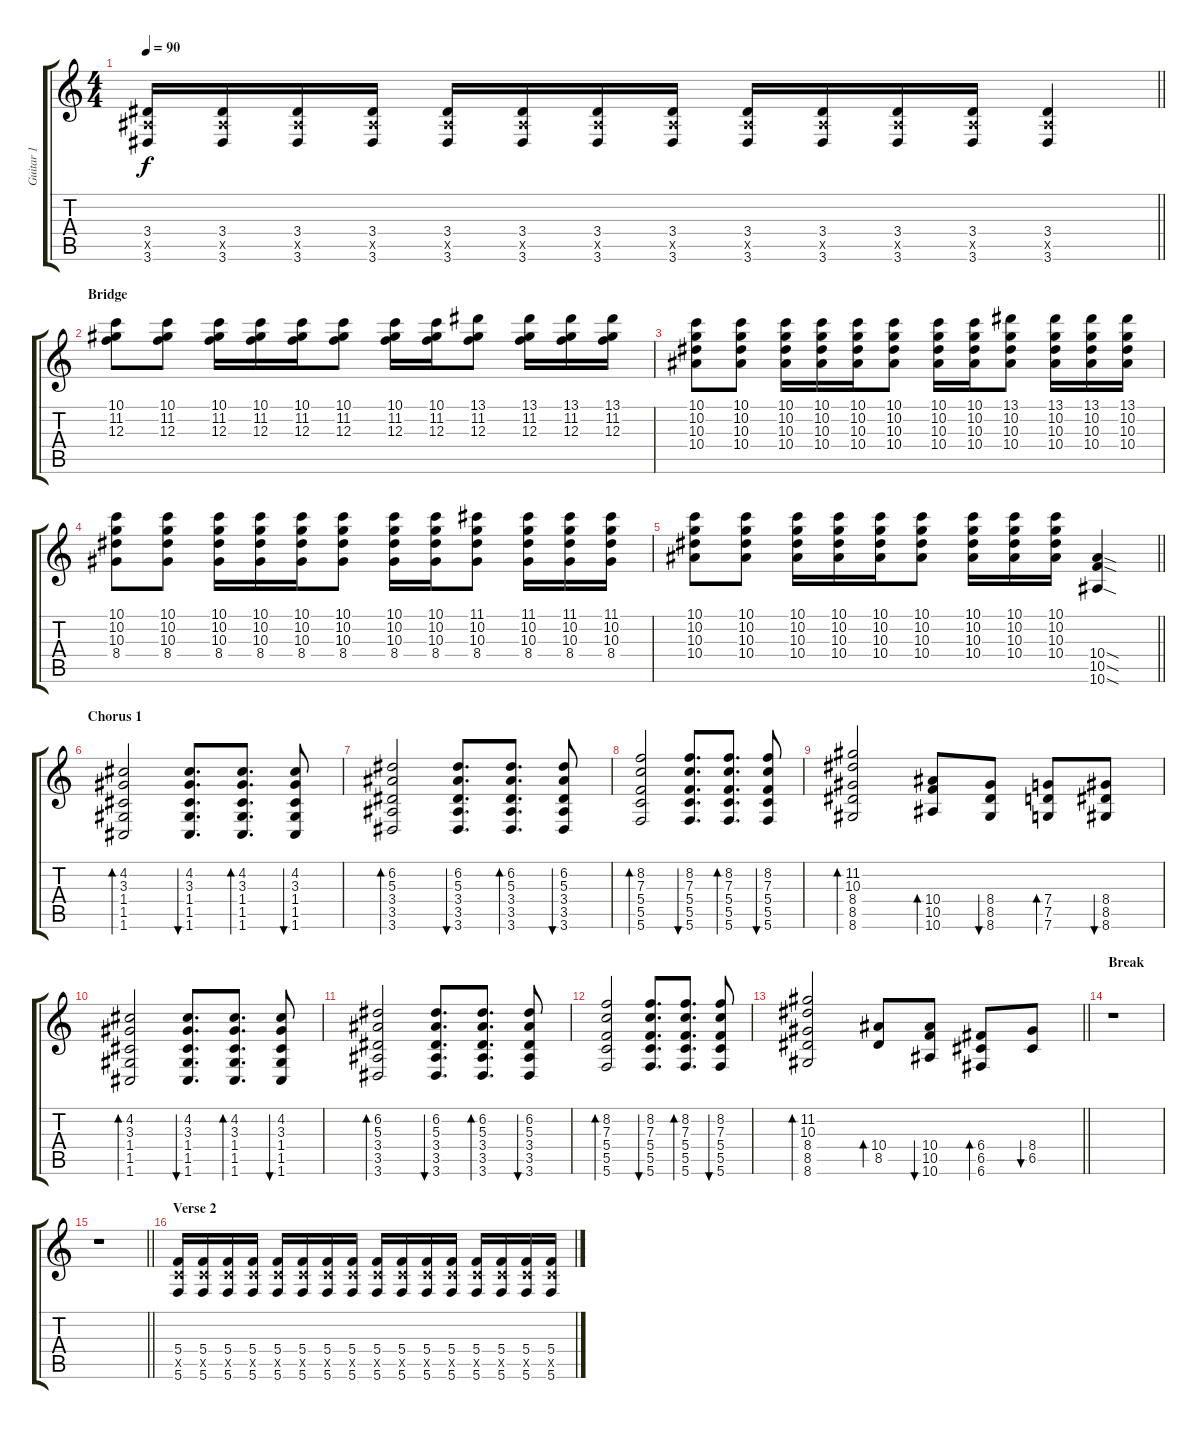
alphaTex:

\track ("Guitar 1" "Guitar 1") {instrument acousticguitarsteel}
\staff {score tabs}
\tuning (D4 A3 F3 C3 G2 C2) {hide}
\ts (4 4)
\tempo 90
\clef g2
\barLineRight lightlight
\ks c
(3.4 3.5{x} 3.6).16{dy f} (3.4 3.5{x} 3.6).16 (3.4 3.5{x} 3.6).16 (3.4 3.5{x} 3.6).16 (3.4 3.5{x} 3.6).16 (3.4 3.5{x} 3.6).16 (3.4 3.5{x} 3.6).16 (3.4 3.5{x} 3.6).16 (3.4 3.5{x} 3.6).16 (3.4 3.5{x} 3.6).16 (3.4 3.5{x} 3.6).16 (3.4 3.5{x} 3.6).16 (3.4 3.5{x} 3.6).4 |
\section ("" "Bridge")
(10.1 11.2 12.3).8 (10.1 11.2 12.3).8 (10.1 11.2 12.3).16 (10.1 11.2 12.3).16 (10.1 11.2 12.3).16 (10.1 11.2 12.3).8 (10.1 11.2 12.3).16 (10.1 11.2 12.3).16 (13.1 11.2 12.3).8 (13.1 11.2 12.3).16 (13.1 11.2 12.3).16 (13.1 11.2 12.3).16 |
(10.1 10.2 10.3 10.4).8 (10.1 10.2 10.3 10.4).8 (10.1 10.2 10.3 10.4).16 (10.1 10.2 10.3 10.4).16 (10.1 10.2 10.3 10.4).16 (10.1 10.2 10.3 10.4).8 (10.1 10.2 10.3 10.4).16 (10.1 10.2 10.3 10.4).16 (13.1 10.2 10.3 10.4).8 (13.1 10.2 10.3 10.4).16 (13.1 10.2 10.3 10.4).16 (13.1 10.2 10.3 10.4).16 |
(10.1 10.2 10.3 8.4).8 (10.1 10.2 10.3 8.4).8 (10.1 10.2 10.3 8.4).16 (10.1 10.2 10.3 8.4).16 (10.1 10.2 10.3 8.4).16 (10.1 10.2 10.3 8.4).8 (10.1 10.2 10.3 8.4).16 (10.1 10.2 10.3 8.4).16 (11.1 10.2 10.3 8.4).8 (11.1 10.2 10.3 8.4).16 (11.1 10.2 10.3 8.4).16 (11.1 10.2 10.3 8.4).16 |
\barLineRight lightlight
(10.1 10.2 10.3 10.4).8 (10.1 10.2 10.3 10.4).8 (10.1 10.2 10.3 10.4).16 (10.1 10.2 10.3 10.4).16 (10.1 10.2 10.3 10.4).16 (10.1 10.2 10.3 10.4).8 (10.1 10.2 10.3 10.4).16 (10.1 10.2 10.3 10.4).16 (10.1 10.2 10.3 10.4).16 (10.4{sod} 10.5{sod} 10.6{sod}).4 |
\section ("" "Chorus 1")
(4.2 3.3 1.4 1.5 1.6).2{bd 60} (4.2 3.3 1.4 1.5 1.6).8{d bu 60} (4.2 3.3 1.4 1.5 1.6).8{d bd 60} (4.2 3.3 1.4 1.5 1.6).8{bu 60} |
(6.2 5.3 3.4 3.5 3.6).2{bd 60} (6.2 5.3 3.4 3.5 3.6).8{d bu 60} (6.2 5.3 3.4 3.5 3.6).8{d bd 60} (6.2 5.3 3.4 3.5 3.6).8{bu 60} |
(8.2 7.3 5.4 5.5 5.6).2{bd 60} (8.2 7.3 5.4 5.5 5.6).8{d bu 60} (8.2 7.3 5.4 5.5 5.6).8{d bd 60} (8.2 7.3 5.4 5.5 5.6).8{bu 60} |
(11.2 10.3 8.4 8.5 8.6).2{bd 60} (10.4 10.5 10.6).8{bd 120} (8.4 8.5 8.6).8{bu 120} (7.4 7.5 7.6).8{bd 120} (8.4 8.5 8.6).8{bu 120} |
(4.2 3.3 1.4 1.5 1.6).2{bd 60} (4.2 3.3 1.4 1.5 1.6).8{d bu 60} (4.2 3.3 1.4 1.5 1.6).8{d bd 60} (4.2 3.3 1.4 1.5 1.6).8{bu 60} |
(6.2 5.3 3.4 3.5 3.6).2{bd 60} (6.2 5.3 3.4 3.5 3.6).8{d bu 60} (6.2 5.3 3.4 3.5 3.6).8{d bd 60} (6.2 5.3 3.4 3.5 3.6).8{bu 60} |
(8.2 7.3 5.4 5.5 5.6).2{bd 60} (8.2 7.3 5.4 5.5 5.6).8{d bu 60} (8.2 7.3 5.4 5.5 5.6).8{d bd 60} (8.2 7.3 5.4 5.5 5.6).8{bu 60} |
\barLineRight lightlight
(11.2 10.3 8.4 8.5 8.6).2{bd 60} (10.4 8.5).8{bd 30} (10.4 10.5 10.6).8{bu 30} (6.4 6.5 6.6).8{bd 30} (8.4 6.5).8{bu 30} |
\section ("" "Break")
r.1 |
\barLineRight lightlight
r.1 |
\section ("" "Verse 2")
(5.4 5.5{x} 5.6).16 (5.4 5.5{x} 5.6).16 (5.4 5.5{x} 5.6).16 (5.4 5.5{x} 5.6).16 (5.4 5.5{x} 5.6).16 (5.4 5.5{x} 5.6).16 (5.4 5.5{x} 5.6).16 (5.4 5.5{x} 5.6).16 (5.4 5.5{x} 5.6).16 (5.4 5.5{x} 5.6).16 (5.4 5.5{x} 5.6).16 (5.4 5.5{x} 5.6).16 (5.4 5.5{x} 5.6).16 (5.4 5.5{x} 5.6).16 (5.4 5.5{x} 5.6).16 (5.4 5.5{x} 5.6).16
